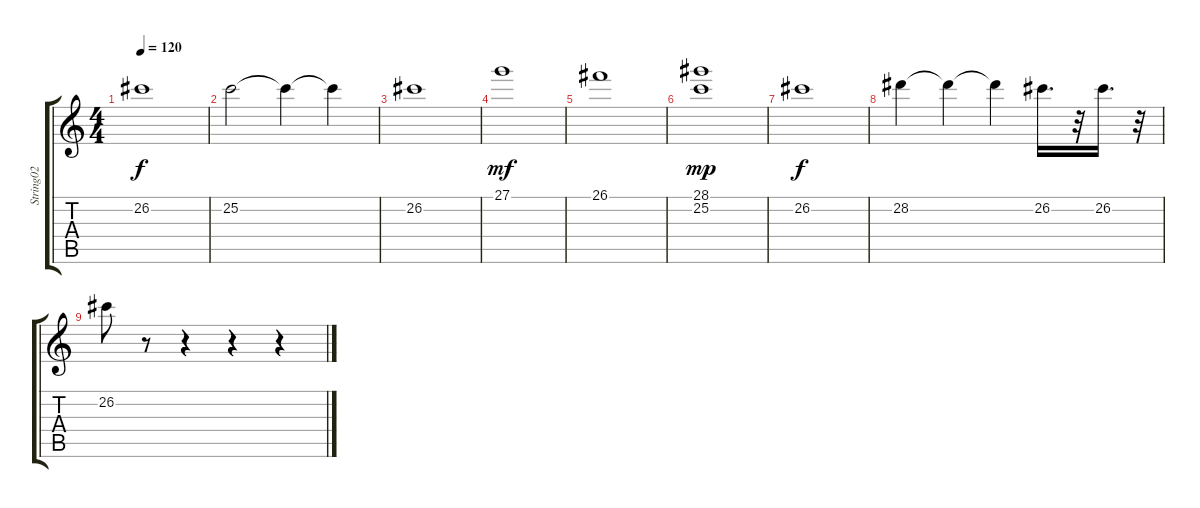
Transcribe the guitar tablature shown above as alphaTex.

\track ("String02" "String02") {instrument tremolostrings}
\staff {score tabs}
\tuning (E4 B3 G3 D3 A2 E2) {hide}
\ts (4 4)
\tempo 120
\clef g2
\ks c
26.2.1{dy f} |
25.2.2 25.2{t}.4 25.2{t}.4 |
26.2.1 |
27.1.1{dy mf} |
26.1.1 |
(28.1 25.2).1{dy mp} |
26.2.1{dy f} |
28.2.4 28.2{t}.4 28.2{t}.4 26.2.16{d} r.32 26.2.16{d} r.32 |
26.2.8 r.8 r.4 r.4 r.4
